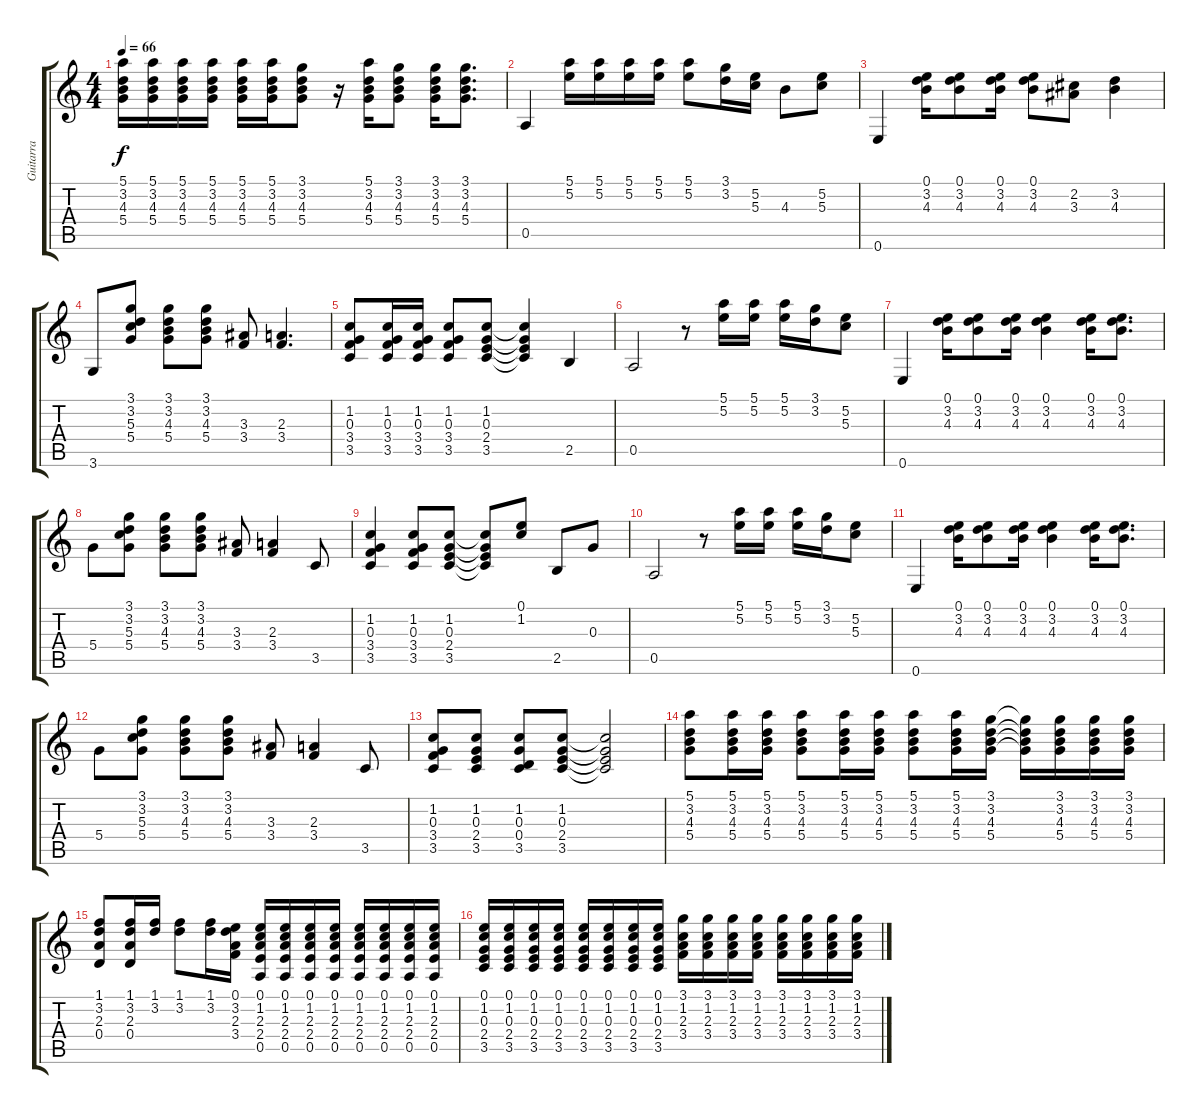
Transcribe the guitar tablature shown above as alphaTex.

\track ("Guitarra" "Guitarra") {instrument acousticguitarsteel}
\staff {score tabs}
\tuning (E4 B3 G3 D3 A2 E2) {hide}
\ts (4 4)
\tempo 66
\clef g2
\ks c
(5.1 3.2 4.3 5.4).16{dy f} (5.1 3.2 4.3 5.4).16 (5.1 3.2 4.3 5.4).16 (5.1 3.2 4.3 5.4).16 (5.1 3.2 4.3 5.4).16 (5.1 3.2 4.3 5.4).16 (3.1 3.2 4.3 5.4).8 r.16 (5.1 3.2 4.3 5.4).16 (3.1 3.2 4.3 5.4).8 (3.1 3.2 4.3 5.4).16 (3.1 3.2 4.3 5.4).8{d} |
0.5.4 (5.1 5.2).16 (5.1 5.2).16 (5.1 5.2).16 (5.1 5.2).16 (5.1 5.2).8 (3.1 3.2).16 (5.2 5.3).16 4.3.8 (5.2 5.3).8 |
0.6.4 (0.1 3.2 4.3).16 (0.1 3.2 4.3).8 (0.1 3.2 4.3).16 (0.1 3.2 4.3).8 (2.2 3.3).8 (3.2 4.3).4 |
3.6.8 (3.1 3.2 5.3 5.4).8 (3.1 3.2 4.3 5.4).8 (3.1 3.2 4.3 5.4).8 (3.3 3.4).8 (2.3 3.4).4{d} |
(1.2 0.3 3.4 3.5).8 (1.2 0.3 3.4 3.5).16 (1.2 0.3 3.4 3.5).16 (1.2 0.3 3.4 3.5).8 (1.2 0.3 2.4 3.5).8 (1.2{t} 0.3{t} 2.4{t} 3.5{t}).4 2.5.4 |
0.5.2 r.8 (5.1 5.2).16 (5.1 5.2).16 (5.1 5.2).16 (3.1 3.2).16 (5.2 5.3).8 |
0.6.4 (0.1 3.2 4.3).16 (0.1 3.2 4.3).8 (0.1 3.2 4.3).16 (0.1 3.2 4.3).4 (0.1 3.2 4.3).16 (0.1 3.2 4.3).8{d} |
5.4.8 (3.1 3.2 5.3 5.4).8 (3.1 3.2 4.3 5.4).8 (3.1 3.2 4.3 5.4).8 (3.3 3.4).8 (2.3 3.4).4 3.5.8 |
(1.2 0.3 3.4 3.5).4 (1.2 0.3 3.4 3.5).8 (1.2 0.3 2.4 3.5).8 (1.2{t} 0.3{t} 2.4{t} 3.5{t}).8 (0.1 1.2).8 2.5.8 0.3.8 |
0.5.2 r.8 (5.1 5.2).16 (5.1 5.2).16 (5.1 5.2).16 (3.1 3.2).16 (5.2 5.3).8 |
0.6.4 (0.1 3.2 4.3).16 (0.1 3.2 4.3).8 (0.1 3.2 4.3).16 (0.1 3.2 4.3).4 (0.1 3.2 4.3).16 (0.1 3.2 4.3).8{d} |
5.4.8 (3.1 3.2 5.3 5.4).8 (3.1 3.2 4.3 5.4).8 (3.1 3.2 4.3 5.4).8 (3.3 3.4).8 (2.3 3.4).4 3.5.8 |
(1.2 0.3 3.4 3.5).8 (1.2 0.3 2.4 3.5).8 (1.2 0.3 0.4 3.5).8 (1.2 0.3 2.4 3.5).8 (1.2{t} 0.3{t} 2.4{t} 3.5{t}).2 |
(5.1 3.2 4.3 5.4).8 (5.1 3.2 4.3 5.4).16 (5.1 3.2 4.3 5.4).16 (5.1 3.2 4.3 5.4).8 (5.1 3.2 4.3 5.4).16 (5.1 3.2 4.3 5.4).16 (5.1 3.2 4.3 5.4).8 (5.1 3.2 4.3 5.4).16 (3.1 3.2 4.3 5.4).16 (3.1{t} 3.2{t} 4.3{t} 5.4{t}).16 (3.1 3.2 4.3 5.4).16 (3.1 3.2 4.3 5.4).16 (3.1 3.2 4.3 5.4).16 |
(1.1 3.2 2.3 0.4).8 (1.1 3.2 2.3 0.4).16 (1.1 3.2).16 (1.1 3.2).8 (1.1 3.2).16 (0.1 3.2 2.3 3.4).16 (0.1 1.2 2.3 2.4 0.5).16 (0.1 1.2 2.3 2.4 0.5).16 (0.1 1.2 2.3 2.4 0.5).16 (0.1 1.2 2.3 2.4 0.5).16 (0.1 1.2 2.3 2.4 0.5).16 (0.1 1.2 2.3 2.4 0.5).16 (0.1 1.2 2.3 2.4 0.5).16 (0.1 1.2 2.3 2.4 0.5).16 |
(0.1 1.2 0.3 2.4 3.5).16 (0.1 1.2 0.3 2.4 3.5).16 (0.1 1.2 0.3 2.4 3.5).16 (0.1 1.2 0.3 2.4 3.5).16 (0.1 1.2 0.3 2.4 3.5).16 (0.1 1.2 0.3 2.4 3.5).16 (0.1 1.2 0.3 2.4 3.5).16 (0.1 1.2 0.3 2.4 3.5).16 (3.1 1.2 2.3 3.4).16 (3.1 1.2 2.3 3.4).16 (3.1 1.2 2.3 3.4).16 (3.1 1.2 2.3 3.4).16 (3.1 1.2 2.3 3.4).16 (3.1 1.2 2.3 3.4).16 (3.1 1.2 2.3 3.4).16 (3.1 1.2 2.3 3.4).16
